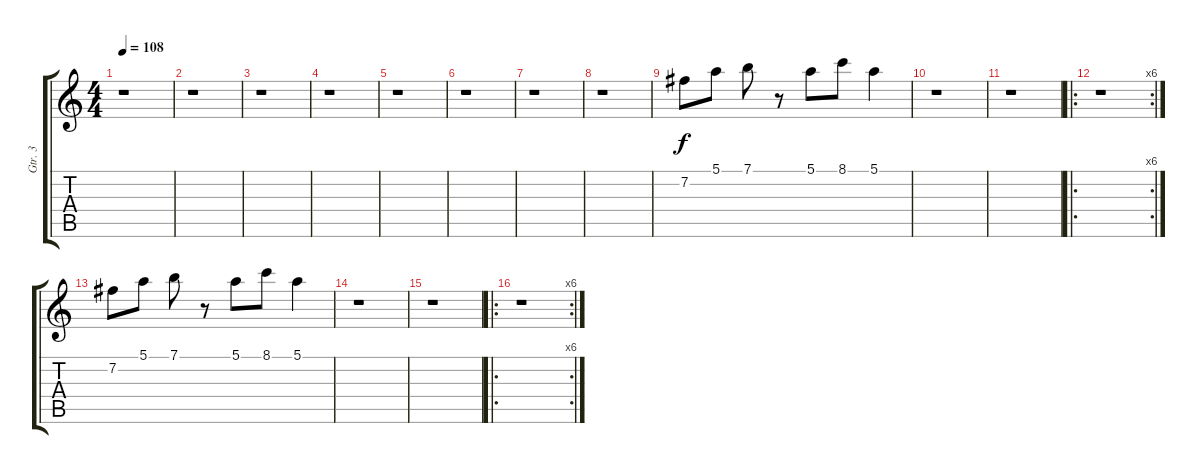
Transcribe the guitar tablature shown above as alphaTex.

\track ("Gtr. 3" "Gtr. 3") {instrument distortionguitar}
\staff {score tabs}
\tuning (E4 B3 G3 D3 A2 E2) {hide}
\ts (4 4)
\tempo 108
\clef g2
\ks c
r.1{dy f instrument distortionguitar} |
r.1 |
r.1 |
r.1 |
r.1 |
r.1 |
r.1 |
r.1 |
7.2.8 5.1.8 7.1.8 r.8 5.1.8 8.1.8 5.1.4 |
r.1 |
r.1 |
\ro
\rc 6
r.1 |
7.2.8 5.1.8 7.1.8 r.8 5.1.8 8.1.8 5.1.4 |
r.1 |
r.1 |
\ro
\rc 6
r.1
